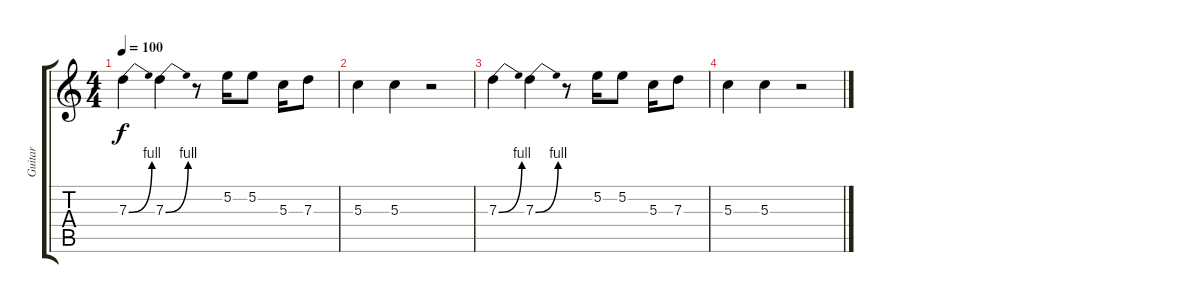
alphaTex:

\track ("Guitar" "Guitar") {instrument overdrivenguitar}
\staff {score tabs}
\tuning (E4 B3 G3 D3 A2 E2) {hide}
\ts (4 4)
\tempo 100
\clef g2
\ks c
7.3{be (bend 0 0 60 4)}.4{dy f volume 16} 7.3{be (bend 0 0 60 4)}.4 r.8 5.2.16 5.2.8 5.3.16 7.3.8 |
5.3.4 5.3.4 r.2 |
7.3{be (bend 0 0 60 4)}.4{volume 16} 7.3{be (bend 0 0 60 4)}.4 r.8 5.2.16 5.2.8 5.3.16 7.3.8 |
5.3.4 5.3.4 r.2
